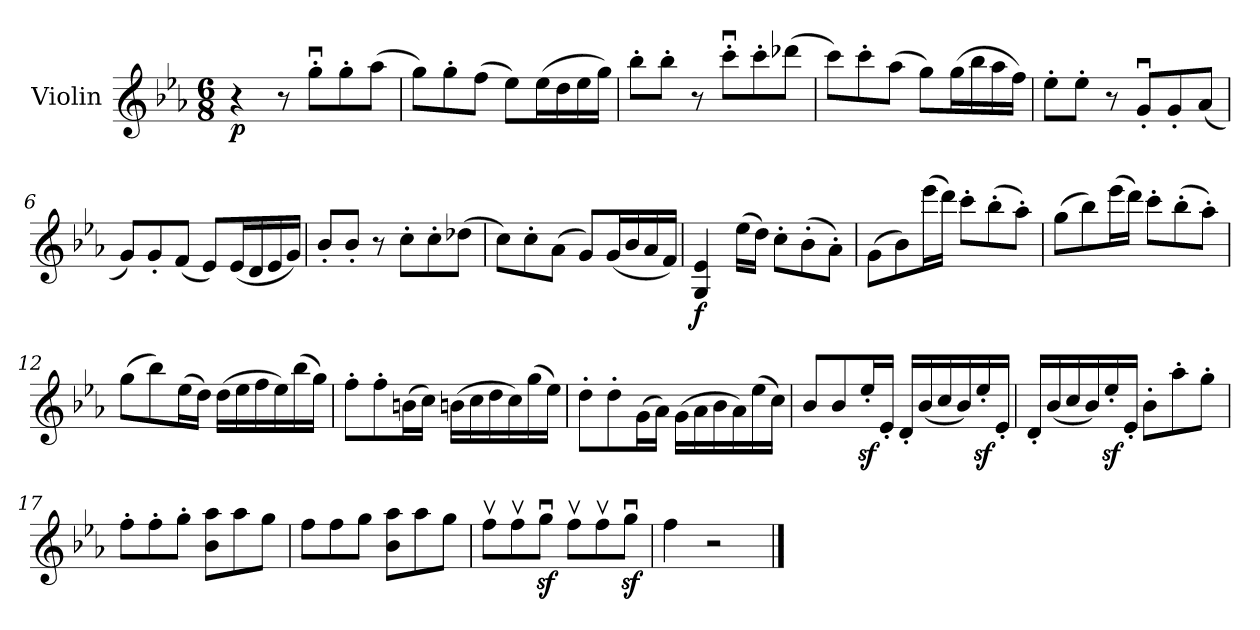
**kern	**dynam
*part1	*part1
*staff1	*staff1
*I"Violin	*
*I'Vln.	*
*clefG2	*
*k[b-e-a-]	*
*M6/8	*
*MM114	*
=1	=1
!	!LO:DY:b
4r	p
8r	.
8ggu'\L	.
8gg'\	.
(>8aa-\J	.
=2	=2
8gg\L)	.
8gg'\	.
(>8ff\J	.
8ee-\L)	.
(>16ee-\L	.
16dd\	.
16ee-\	.
16gg\JJ)	.
=3	=3
8bb-'\L	.
8bb-'\J	.
8r	.
8cccu'\L	.
8ccc'\	.
(>8ddd-X\J	.
=4	=4
8ccc\L)	.
8ccc'\	.
(>8aa-\J	.
8gg\L)	.
(>16gg\L	.
16bb-\	.
16aa-\	.
16ff\JJ)	.
=5	=5
8ee-'\L	.
8ee-'\J	.
8r	.
8gu'/L	.
8g'/	.
(<8a-/J	.
=6	=6
8g/L)	.
8g'/	.
(<8f/J	.
8e-/L)	.
(<16e-/L	.
16d/	.
16e-/	.
16g/JJ)	.
!!LO:LB:g=z
=7	=7
8b-'/L	.
8b-'/J	.
8r	.
8cc'\L	.
8cc'\	.
(>8dd-X\J	.
=8	=8
8cc\L)	.
8cc'\	.
(>8a-\J	.
8g/L)	.
(<16g/L	.
16b-/	.
16a-/	.
16f/JJ)	.
=9	=9
!	!LO:DY:b
4G/ 4e-/	f
(>16ee-\LL	.
16dd\JJ)	.
8cc'\L	.
(>8b-'\	.
8a-'\J)	.
=10	=10
(>8g\L	.
8b-\)	.
(>16eee-\L	.
16ddd\JJ)	.
8ccc'\L	.
(>8bb-'\	.
8aa-'\J)	.
=11	=11
(>8gg\L	.
8bb-\)	.
(>16eee-\L	.
16ddd\JJ)	.
8ccc'\L	.
(>8bb-'\	.
8aa-'\J)	.
!!LO:LB:g=z
=12	=12
(>8gg\L	.
8bb-\)	.
(>16ee-\L	.
16dd\JJ)	.
(>16dd\LL	.
16ee-\	.
16ff\	.
16ee-\)	.
(>16bb-\	.
16gg\JJ)	.
=13	=13
8ff'\L	.
8ff'\	.
(>16bn\L	.
16cc\JJ)	.
(>16bn\LL	.
16cc\	.
16dd\	.
16cc\)	.
(>16gg\	.
16ee-\JJ)	.
=14	=14
8dd'\L	.
8dd'\	.
(>16g\L	.
16a-\JJ)	.
(>16g\LL	.
16a-\	.
16b-\	.
16a-\)	.
(>16ee-\	.
16cc\JJ)	.
=15	=15
8b-/L	.
8b-/	.
16ee-z<'/L	.
16e-'/JJ	.
16d'/LL	.
(<16b-/	.
16cc/	.
16b-/)	.
16ee-z<'/	.
16e-'/JJ	.
!!LO:LB:g=z
=16	=16
16d'/LL	.
(<16b-/	.
16cc/	.
16b-/)	.
16ee-z<'/	.
16e-'/JJ	.
8b-'\L	.
8aa-'\	.
8gg'\J	.
=17	=17
8ff'\L	.
8ff'\	.
8gg'\J	.
8b-\ 8aa-\L	.
8aa-\	.
8gg\J	.
=18	=18
8ff\L	.
8ff\	.
8gg\J	.
8b-\ 8aa-\L	.
8aa-\	.
8gg\J	.
=19	=19
8ffv\L	.
8ffv\	.
8ggz<u\J	.
8ffv\L	.
8ffv\	.
8ggz<u\J	.
=20	=20
4ff\	.
2r	.
==	==
*-	*-
